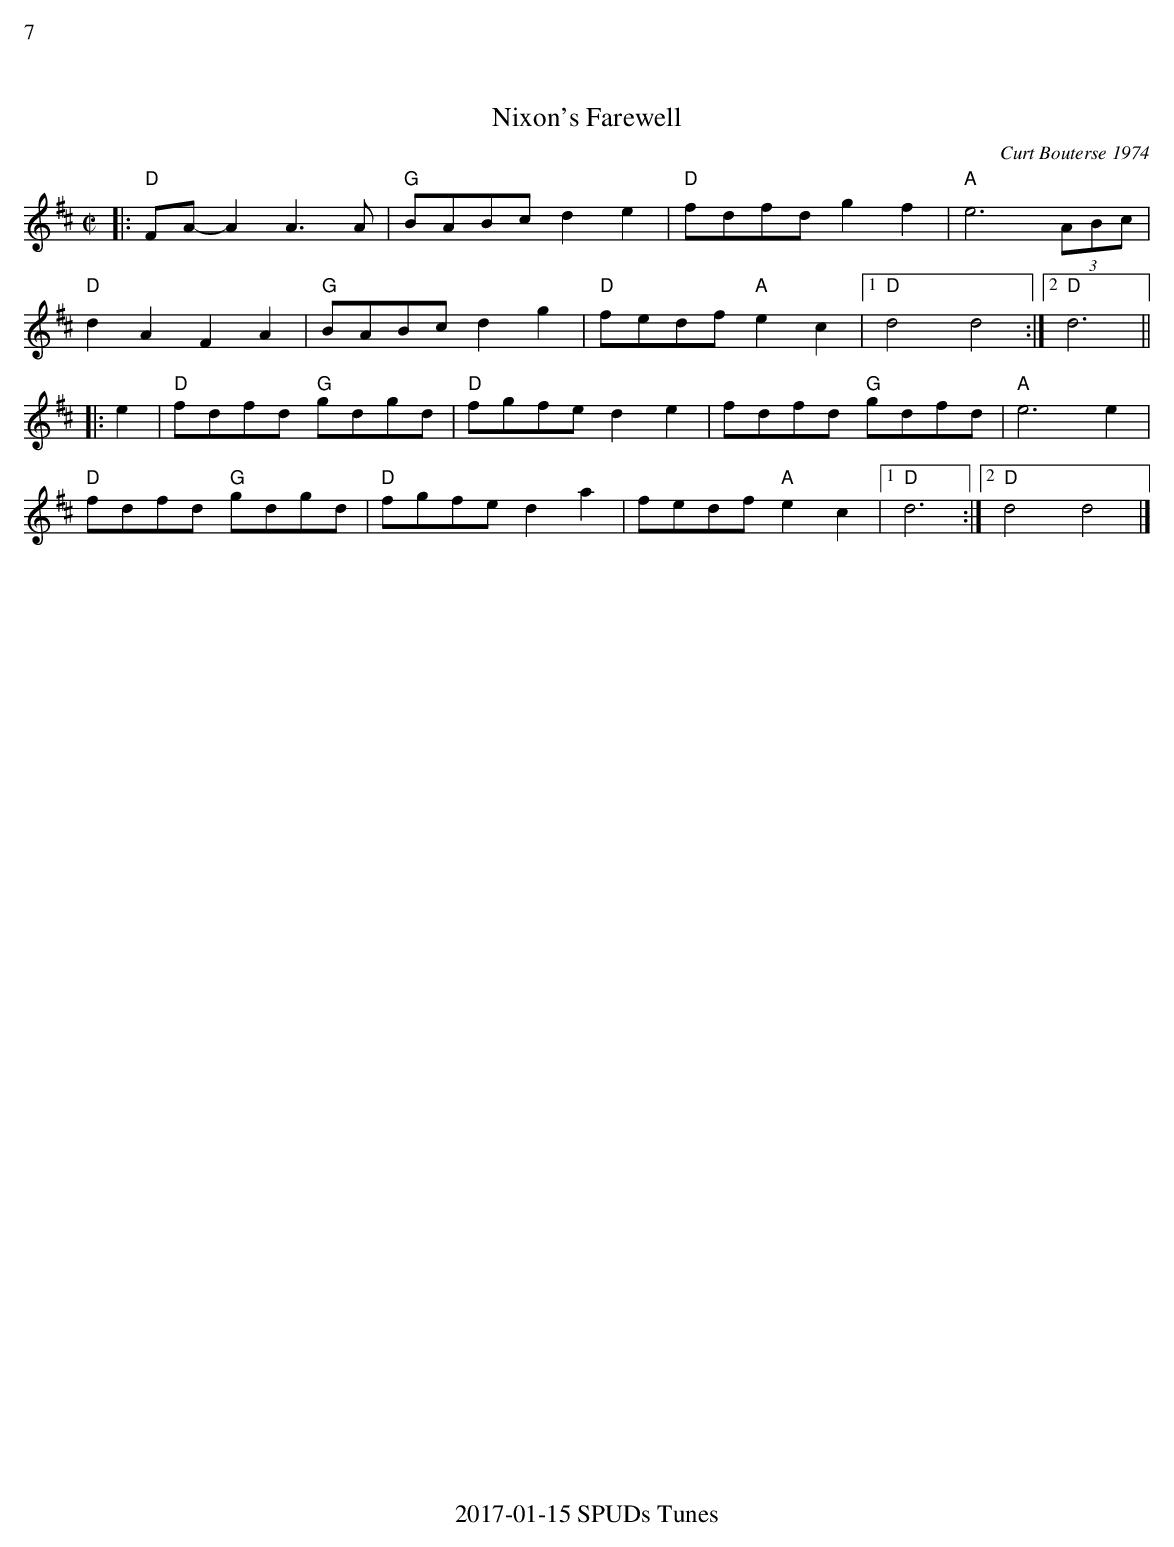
X:1
%%text 7
T:Nixon's Farewell
C:Curt Bouterse 1974
L:1/8
M:C|
K:D
|:"D"FA-A2 A3A | "G"BABc d2e2 | "D"fdfd g2f2 | "A"e6 (3ABc |
"D"d2A2 F2A2 | "G"BABc d2g2 | "D"fedf "A"e2c2 |1 "D"d4 d4 :|2 "D"d6  ||
|:e2|"D"fdfd "G"gdgd | "D"fgfe d2e2 | fdfd "G"gdfd | "A"e6 e2 |
"D"fdfd "G"gdgd | "D"fgfe d2a2 | fedf "A"e2c2 |1  "D"d6:|2 "D"d4 d4 |]
